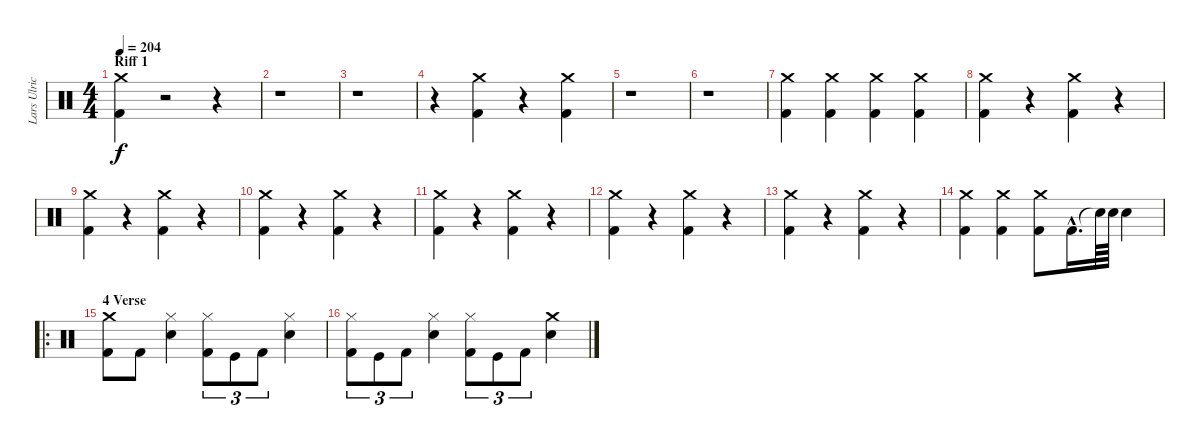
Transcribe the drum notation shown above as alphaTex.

\track ("Lars Ulrich (Drums)" "Lars Ulric") {instrument percussion}
\staff {score}
\articulation defaults
\ts (4 4)
\section ("" "Riff 1")
\tempo 204
\clef neutral
\ks c
("Kick (hit) 2" "Crash medium (hit)").4{dy f} r.2 r.4 |
r.1 |
r.1 |
r.4 ("Kick (hit) 2" "Crash medium (hit)").4 r.4 ("Kick (hit) 2" "Crash medium (hit)").4 |
r.1 |
r.1 |
("Kick (hit) 2" "Crash medium (hit)").4 ("Kick (hit) 2" "Crash medium (hit)").4 ("Kick (hit) 2" "Crash medium (hit)").4 ("Kick (hit) 2" "Crash medium (hit)").4 |
("Crash medium (hit)" "Kick (hit) 2").4 r.4 ("Crash medium (hit)" "Kick (hit) 2").4 r.4 |
("Kick (hit) 2" "Crash medium (hit)").4 r.4 ("Kick (hit) 2" "Crash medium (hit)").4 r.4 |
("Kick (hit) 2" "Crash medium (hit)").4 r.4 ("Kick (hit) 2" "Crash medium (hit)").4 r.4 |
("Kick (hit) 2" "Crash medium (hit)").4 r.4 ("Kick (hit) 2" "Crash medium (hit)").4 r.4 |
("Kick (hit) 2" "Crash medium (hit)").4 r.4 ("Kick (hit) 2" "Crash medium (hit)").4 r.4 |
("Kick (hit) 2" "Crash medium (hit)").4 r.4 ("Kick (hit) 2" "Crash medium (hit)").4 r.4 |
("Kick (hit) 2" "Crash medium (hit)").4 ("Kick (hit) 2" "Crash medium (hit)").4 ("Kick (hit) 2" "Crash medium (hit)").8 "Kick (hit) 2"{hac}.16{d} "Snare (hit)"{t}.64 "Snare (hit) 2".64 "Snare (hit) 2".4 |
\ro
\section ("" "4 Verse")
("Crash medium (hit)" "Kick (hit) 2").8 "Kick (hit) 2".8 ("Snare (hit) 2" "Hi-Hat (closed)").4 ("Hi-Hat (closed)" "Kick (hit) 2").8{tu (3 2)} "Kick (hit)".8{tu (3 2)} "Kick (hit) 2".8{tu (3 2)} ("Hi-Hat (closed)" "Snare (hit) 2").4 |
("Hi-Hat (closed)" "Kick (hit) 2").8{tu (3 2)} "Kick (hit)".8{tu (3 2)} "Kick (hit) 2".8{tu (3 2)} ("Snare (hit) 2" "Hi-Hat (closed)").4 ("Hi-Hat (closed)" "Kick (hit) 2").8{tu (3 2)} "Kick (hit)".8{tu (3 2)} "Kick (hit) 2".8{tu (3 2)} ("Crash medium (hit)" "Snare (hit) 2").4
